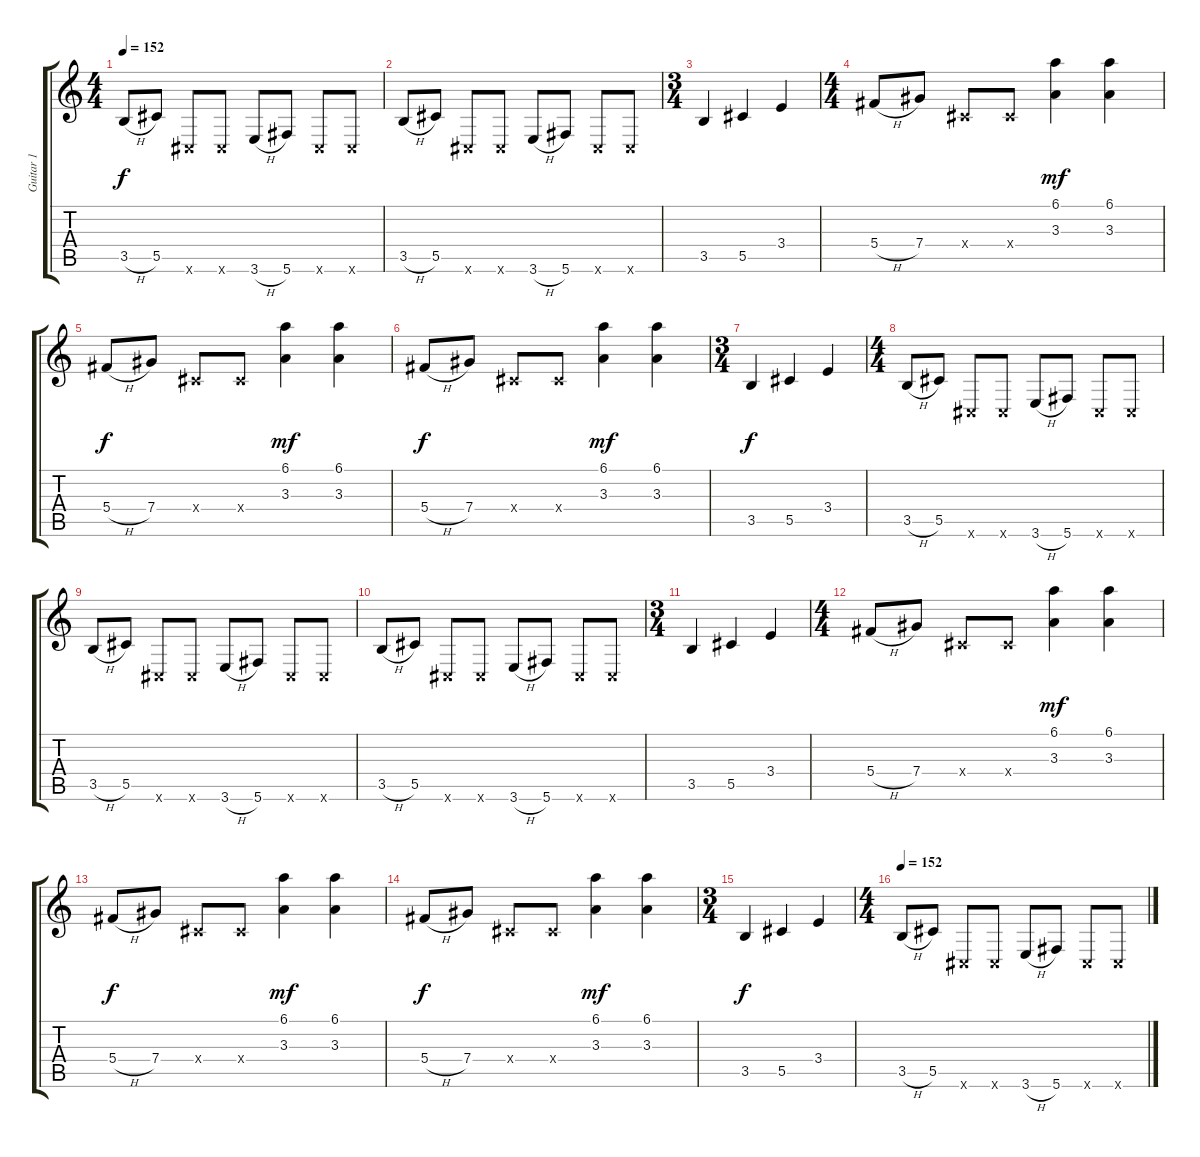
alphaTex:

\track ("Guitar 1" "Guitar 1") {instrument overdrivenguitar}
\staff {score tabs}
\tuning (Eb4 Bb3 Gb3 Db3 Ab2 Db2) {hide}
\ts (4 4)
\tempo 152
\clef g2
\ks c
3.5{h}.8{dy f} 5.5.8 0.6{x}.8 0.6{x}.8 3.6{h}.8 5.6.8 0.6{x}.8 0.6{x}.8 |
3.5{h}.8 5.5.8 0.6{x}.8 0.6{x}.8 3.6{h}.8 5.6.8 0.6{x}.8 0.6{x}.8 |
\ts (3 4)
3.5.4 5.5.4 3.4.4 |
\ts (4 4)
5.4{h}.8 7.4.8 0.4{x}.8 0.4{x}.8 (6.1 3.3).4{dy mf} (6.1 3.3).4 |
5.4{h}.8{dy f} 7.4.8 0.4{x}.8 0.4{x}.8 (6.1 3.3).4{dy mf} (6.1 3.3).4 |
5.4{h}.8{dy f} 7.4.8 0.4{x}.8 0.4{x}.8 (6.1 3.3).4{dy mf} (6.1 3.3).4 |
\ts (3 4)
3.5.4{dy f} 5.5.4 3.4.4 |
\ts (4 4)
3.5{h}.8 5.5.8 0.6{x}.8 0.6{x}.8 3.6{h}.8 5.6.8 0.6{x}.8 0.6{x}.8 |
3.5{h}.8 5.5.8 0.6{x}.8 0.6{x}.8 3.6{h}.8 5.6.8 0.6{x}.8 0.6{x}.8 |
3.5{h}.8 5.5.8 0.6{x}.8 0.6{x}.8 3.6{h}.8 5.6.8 0.6{x}.8 0.6{x}.8 |
\ts (3 4)
3.5.4 5.5.4 3.4.4 |
\ts (4 4)
5.4{h}.8 7.4.8 0.4{x}.8 0.4{x}.8 (6.1 3.3).4{dy mf} (6.1 3.3).4 |
5.4{h}.8{dy f} 7.4.8 0.4{x}.8 0.4{x}.8 (6.1 3.3).4{dy mf} (6.1 3.3).4 |
5.4{h}.8{dy f} 7.4.8 0.4{x}.8 0.4{x}.8 (6.1 3.3).4{dy mf} (6.1 3.3).4 |
\ts (3 4)
3.5.4{dy f} 5.5.4 3.4.4 |
\ts (4 4)
\tempo 152
3.5{h}.8 5.5.8 0.6{x}.8 0.6{x}.8 3.6{h}.8 5.6.8 0.6{x}.8 0.6{x}.8
